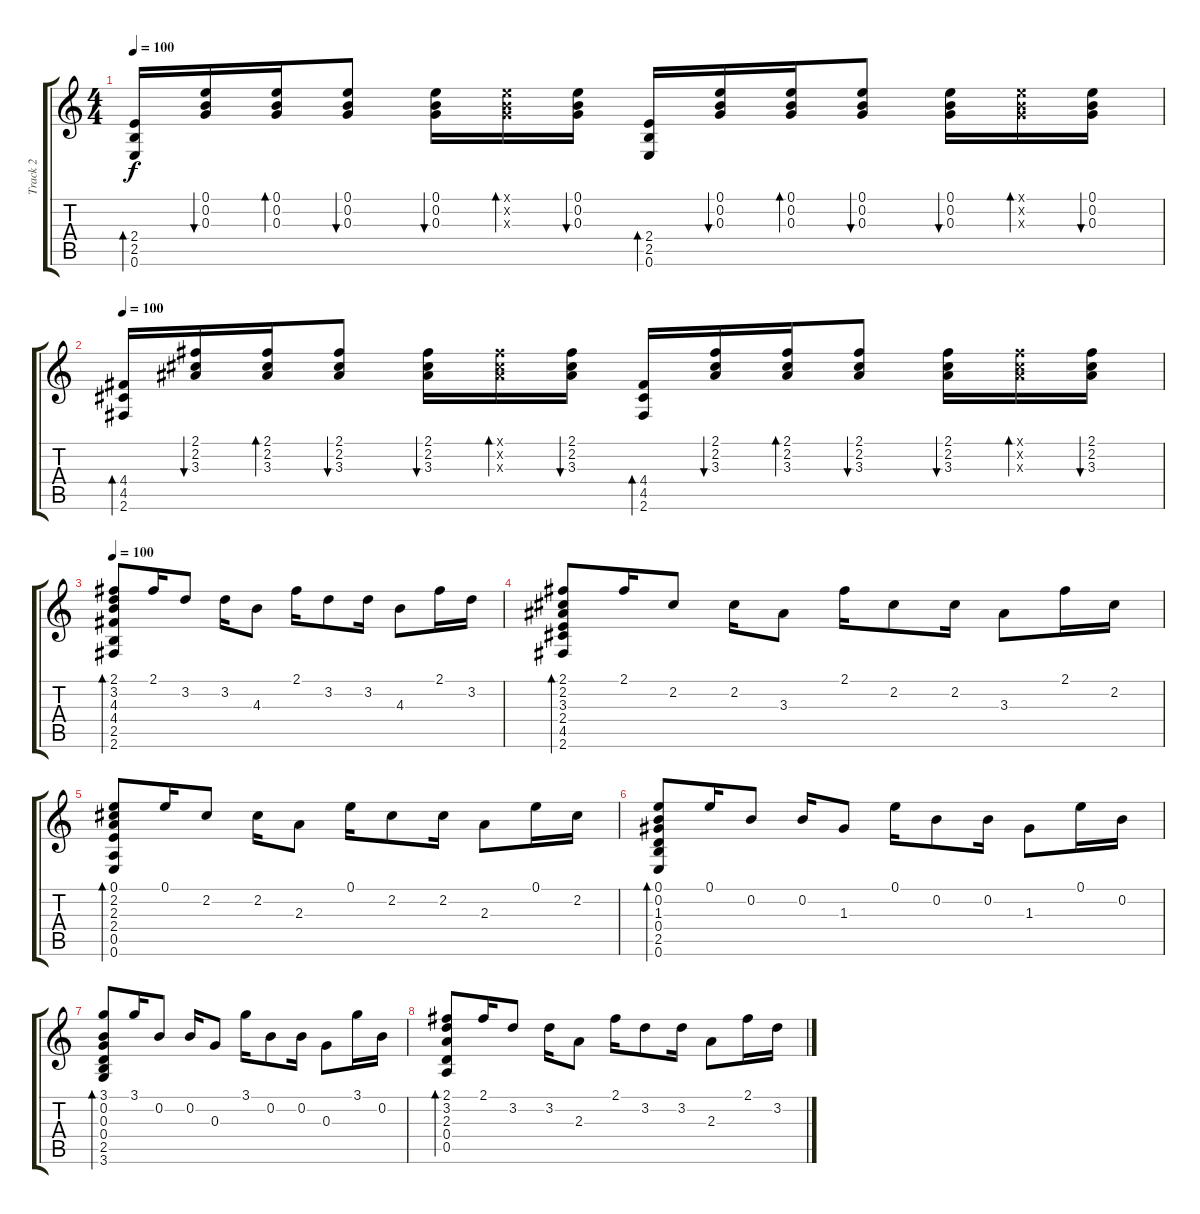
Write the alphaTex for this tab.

\track ("Track 2" "Track 2") {instrument acousticguitarnylon}
\staff {score tabs}
\tuning (E4 B3 G3 D3 A2 E2) {hide}
\ts (4 4)
\tempo 100
\clef g2
\ks c
(2.4 2.5 0.6).16{bd 60 dy f} (0.1 0.2 0.3).16{bu 60} (0.1 0.2 0.3).16{bd 60} (0.1 0.2 0.3).8{bu 60} (0.1 0.2 0.3).16{bu 60} (0.1{x} 0.2{x} 0.3{x}).16{bd 60} (0.1 0.2 0.3).16{bu 60} (2.4 2.5 0.6).16{bd 60} (0.1 0.2 0.3).16{bu 60} (0.1 0.2 0.3).16{bd 60} (0.1 0.2 0.3).8{bu 60} (0.1 0.2 0.3).16{bu 60} (0.1{x} 0.2{x} 0.3{x}).16{bd 60} (0.1 0.2 0.3).16{bu 60} |
\tempo 100
(4.4 4.5 2.6).16{bd 60} (2.1 2.2 3.3).16{bu 60} (2.1 2.2 3.3).16{bd 60} (2.1 2.2 3.3).8{bu 60} (2.1 2.2 3.3).16{bu 60} (2.1{x} 2.2{x} 3.3{x}).16{bd 60} (2.1 2.2 3.3).16{bu 60} (4.4 4.5 2.6).16{bd 60} (2.1 2.2 3.3).16{bu 60} (2.1 2.2 3.3).16{bd 60} (2.1 2.2 3.3).8{bu 60} (2.1 2.2 3.3).16{bu 60} (2.1{x} 2.2{x} 3.3{x}).16{bd 60} (2.1 2.2 3.3).16{bu 60} |
\tempo 100
(2.1 3.2 4.3 4.4 2.5 2.6).8{bd 120} 2.1.16 3.2.8 3.2.16 4.3.8 2.1.16 3.2.8 3.2.16 4.3.8 2.1.16 3.2.16 |
(2.1 2.2 3.3 2.4 4.5 2.6).8{bd 120} 2.1.16 2.2.8 2.2.16 3.3.8 2.1.16 2.2.8 2.2.16 3.3.8 2.1.16 2.2.16 |
(0.1 2.2 2.3 2.4 0.5 0.6).8{bd 120} 0.1.16 2.2.8 2.2.16 2.3.8 0.1.16 2.2.8 2.2.16 2.3.8 0.1.16 2.2.16 |
(0.1 0.2 1.3 0.4 2.5 0.6).8{bd 120} 0.1.16 0.2.8 0.2.16 1.3.8 0.1.16 0.2.8 0.2.16 1.3.8 0.1.16 0.2.16 |
(3.1 0.2 0.3 0.4 2.5 3.6).8{bd 120} 3.1.16 0.2.8 0.2.16 0.3.8 3.1.16 0.2.8 0.2.16 0.3.8 3.1.16 0.2.16 |
(2.1 3.2 2.3 0.4 0.5).8{bd 120} 2.1.16 3.2.8 3.2.16 2.3.8 2.1.16 3.2.8 3.2.16 2.3.8 2.1.16 3.2.16
